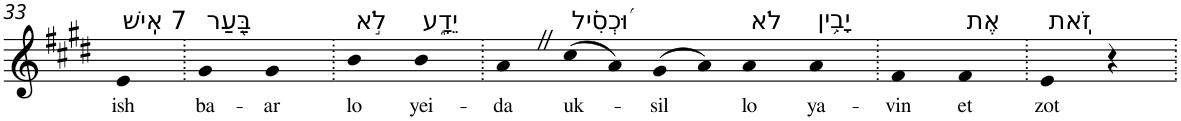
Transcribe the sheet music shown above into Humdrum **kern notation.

**kern	**text
*part1	*part1
*staff1	*staff1
*I"Piano	*
*I'Pno	*
!!LO:PB:g=z
*clefG2	*
*k[f#c#g#d#]	*
*E:	*
=33	=33
!LO:TX:a:t=7 אִֽישׁ	!
!	!LO:LY:b
4e	ish
=34.	=34.
!LO:TX:a:t=בַּ֭עַר	!
!	!LO:LY:b
4g#	ba-
!	!LO:LY:b
4g#	-ar
=35.	=35.
!LO:TX:a:t=לֹ֣א	!
!	!LO:LY:b
4b	lo
!LO:TX:a:t=יֵדָ֑ע	!
!	!LO:LY:b
4b	yei-
=36.	=36.
!	!LO:LY:b
4aZ	-da
!LO:TX:a:t=וּ֝כְסִ֗יל	!
!	!LO:LY:b
(>8cc#	uk-
8a)	.
!	!LO:LY:b
(>8g#	-sil
8a)	.
!LO:TX:a:t=לֹא	!
!	!LO:LY:b
4a	lo
!LO:TX:a:t=יָבִ֥ין	!
!	!LO:LY:b
4a	ya-
=37.	=37.
!	!LO:LY:b
4f#	-vin
!LO:TX:a:t=אֶת	!
!	!LO:LY:b
4f#	et
=38.	=38.
!LO:TX:a:t=זֹֽאת	!
!	!LO:LY:b
4e	zot
4r	.
=.	=.
*-	*-
